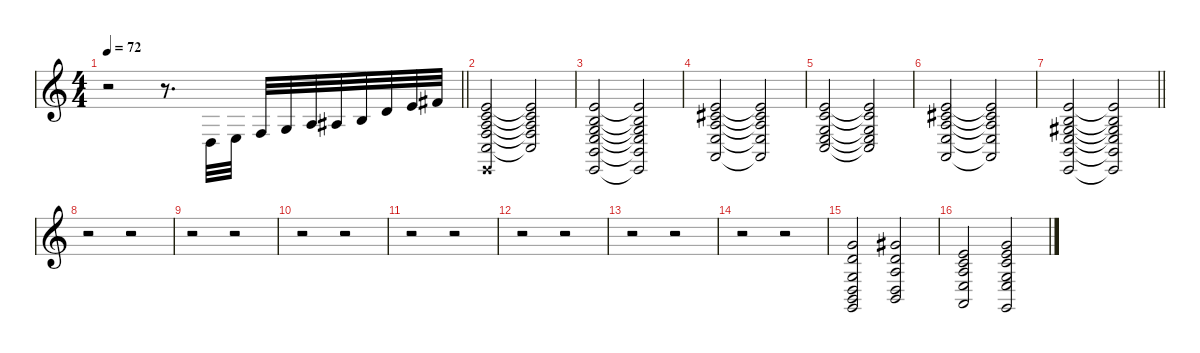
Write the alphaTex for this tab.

\defaultSystemsLayout 4
\hideDynamics
\bracketExtendMode nobrackets
\singleTrackTrackNamePolicy hidden
\multiTrackTrackNamePolicy hidden
\otherSystemsTrackNameOrientation horizontal
\track ("Keys" "vln.") {instrument stringensemble1}
\staff {score}
\tuning (E4 B3 G3 D3 A2 E2)
\ts (4 4)
\tempo 72
\clef g2
\barLineRight lightlight
\ks c
r.2{dy f beam Down} r.8{d beam Down} 0.4.32{dy mf beam Up} 2.4.32{beam Up} 3.4.32{dy f beam Up} 0.3.32{beam Up} 2.3.32{beam Up} 3.3{acc #}.32{beam Up} 0.2.32{beam Up} 3.2.32{beam Up} 0.1.32{beam Up} 2.1{acc #}.32{dy ff beam Up} |
(0.1 1.2 2.3 3.4 3.5 0.6{x}).2{beam Up} (0.1{t} 1.2{t} 2.3{t} 3.4{t} 3.5{t}).2{dy f beam Up} |
(0.1 0.2 0.3 2.4 2.5 0.6).2{beam Up} (0.1{t} 0.2{t} 0.3{t} 2.4{t} 2.5{t} 0.6{t}).2{beam Up} |
(0.1 2.2{acc #} 2.3 2.4 0.5).2{dy mf beam Up} (0.1{t} 2.2{t acc #} 2.3{t} 2.4{t} 0.5{t}).2{dy f beam Up} |
(0.1 1.2 0.3 2.4 3.5).2{beam Up} (0.1{t} 1.2{t} 0.3{t} 2.4{t} 3.5{t}).2{beam Up} |
(0.1 2.2{acc #} 2.3 2.4 0.5).2{dy mp beam Up} (0.1{t} 2.2{t acc #} 2.3{t} 2.4{t} 0.5{t}).2{dy f beam Up} |
\barLineRight lightlight
(0.1 0.2 1.3{acc #} 2.4 2.5 0.6).2{beam Up} (0.1{t} 0.2{t} 1.3{t acc #} 2.4{t} 2.5{t} 0.6{t}).2{beam Up} |
r.2{beam Down} r.2{beam Down} |
r.2{beam Down} r.2{beam Down} |
r.2{beam Down} r.2{beam Down} |
r.2{beam Down} r.2{beam Down} |
r.2{beam Down} r.2{beam Down} |
r.2{beam Down} r.2{beam Down} |
r.2{beam Down} r.2{beam Down} |
(3.1 3.2 0.3 0.4 2.5 3.6).2{beam Up} (4.1{acc #} 3.2 2.3 0.4 2.5).2{beam Up} |
(0.1 1.2 2.3 2.4 0.5).2{dy mf beam Up} (3.1 5.2 5.3 5.4 7.5 3.6).2{beam Up}
